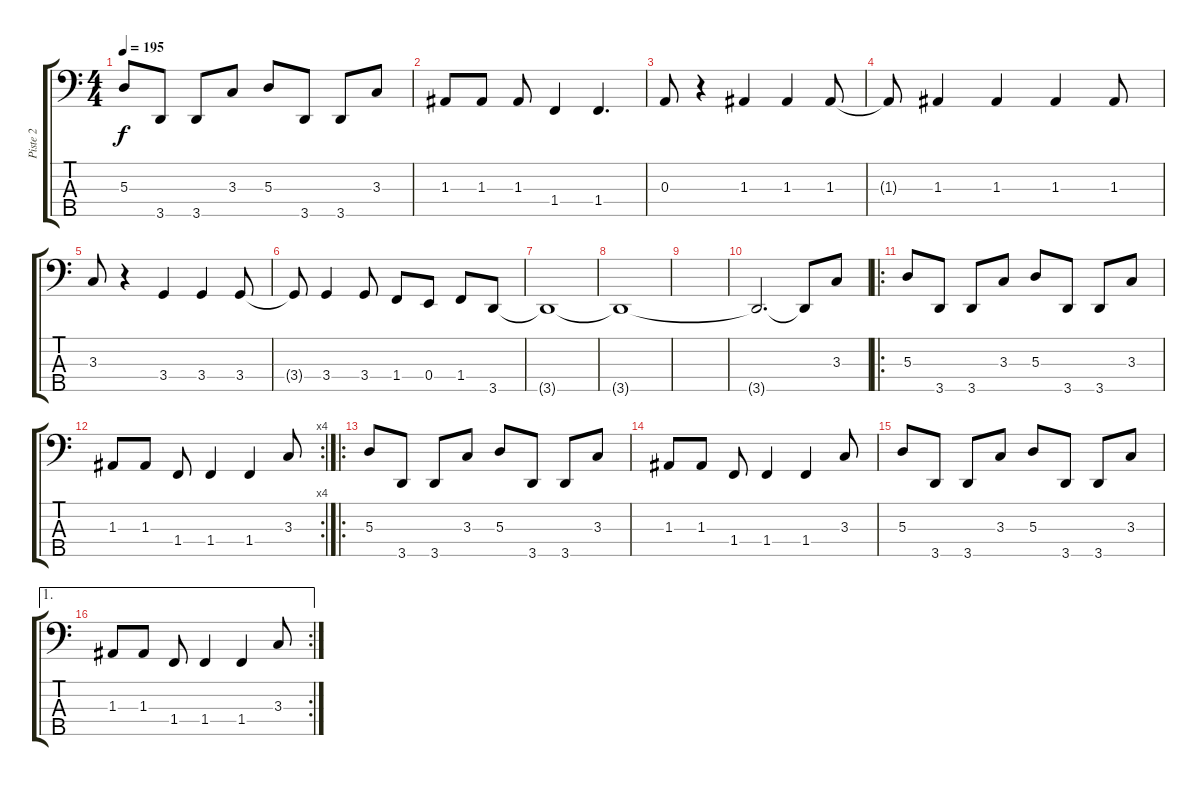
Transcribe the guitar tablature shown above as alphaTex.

\track ("Piste 2" "Piste 2") {instrument electricbassfinger}
\staff {score tabs}
\tuning (G2 D2 A1 E1 B0) {hide}
\ts (4 4)
\tempo 195
\clef f4
\ks c
5.3.8{dy f} 3.5.8 3.5.8 3.3.8 5.3.8 3.5.8 3.5.8 3.3.8 |
1.3.8 1.3.8 1.3.8 1.4.4 1.4.4{d} |
0.3.8 r.4 1.3.4 1.3.4 1.3.8 |
1.3{t}.8 1.3.4 1.3.4 1.3.4 1.3.8 |
3.3.8 r.4 3.4.4 3.4.4 3.4.8 |
3.4{t}.8 3.4.4 3.4.8 1.4.8 0.4.8 1.4.8 3.5.8 |
3.5{t}.1 |
3.5{t}.1 |
|
3.5{t}.2{d} 3.5{t}.8 3.3.8 |
\ro
5.3.8 3.5.8 3.5.8 3.3.8 5.3.8 3.5.8 3.5.8 3.3.8 |
\rc 4
1.3.8 1.3.8 1.4.8 1.4.4 1.4.4 3.3.8 |
\ro
5.3.8 3.5.8 3.5.8 3.3.8 5.3.8 3.5.8 3.5.8 3.3.8 |
1.3.8 1.3.8 1.4.8 1.4.4 1.4.4 3.3.8 |
5.3.8 3.5.8 3.5.8 3.3.8 5.3.8 3.5.8 3.5.8 3.3.8 |
\ae 1
\rc 2
1.3.8 1.3.8 1.4.8 1.4.4 1.4.4 3.3.8
